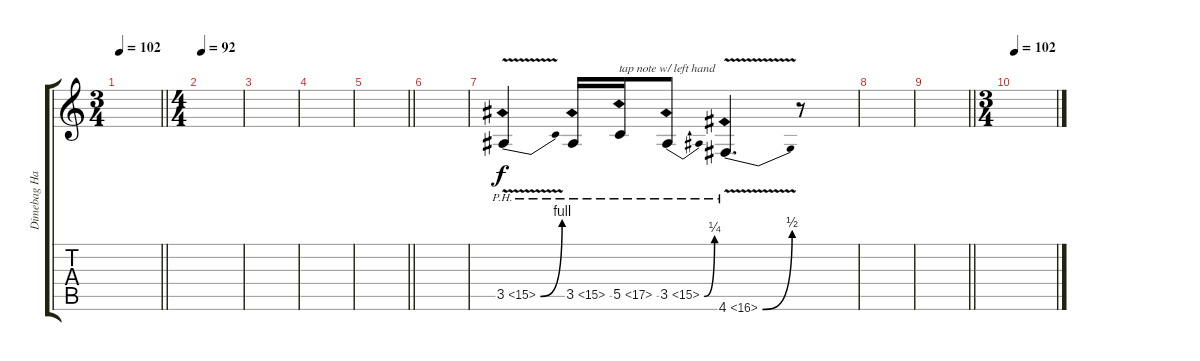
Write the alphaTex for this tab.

\track ("Dimebag Harmonics" "Dimebag Ha") {instrument guitarharmonics}
\staff {score tabs}
\tuning (D4 A3 F3 C3 G2 D2) {hide}
\ts (3 4)
\tempo 102
\clef g2
\barLineRight lightlight
\ks c
|
\ts (4 4)
\section ("" "")
\tempo 92
|
|
|
\barLineRight lightlight
|
\section ("" "")
|
3.5{be (bend 0 0 60 4) ph 12 v}.4 3.5{ph 12}.16 5.5{ph 12}.16{txt "tap note w/ left hand"} 3.5{be (bend 0 0 60 1) ph 12}.8 4.6{be (bend 0 0 60 2) ph 12 v}.4{d} r.8 |
|
\barLineRight lightlight
|
\ts (3 4)
\section ("" "")
\tempo 102
